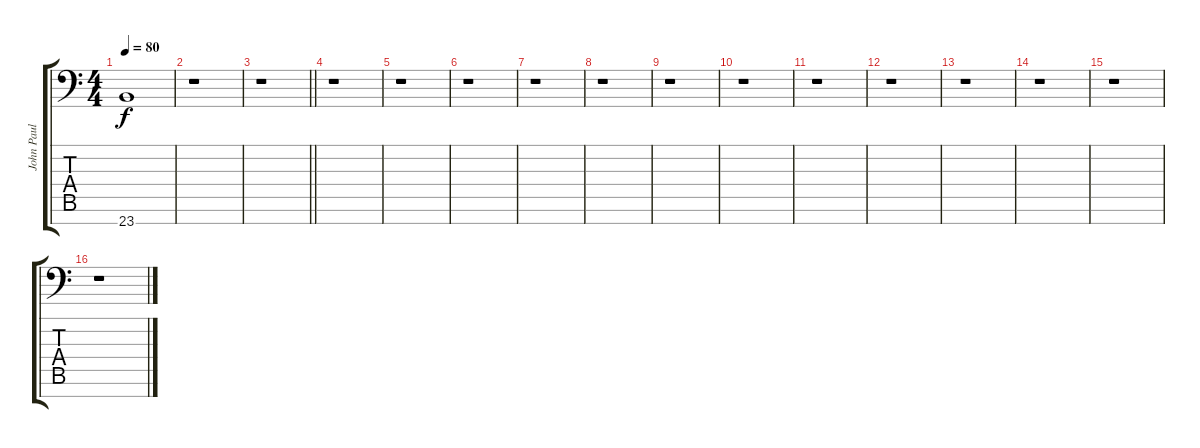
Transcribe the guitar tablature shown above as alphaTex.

\track ("John Paul Jones (Organ 2)" "John Paul ") {instrument drawbarorgan}
\staff {score tabs}
\tuning (E4 B3 G3 D3 A2 E2 C-1) {hide}
\ts (4 4)
\tempo 80
\clef f4
\ks c
23.7.1{dy f} |
r.1 |
\barLineRight lightlight
r.1 |
r.1 |
r.1 |
r.1 |
r.1 |
r.1 |
r.1 |
r.1 |
r.1 |
r.1 |
r.1 |
r.1 |
r.1 |
r.1
